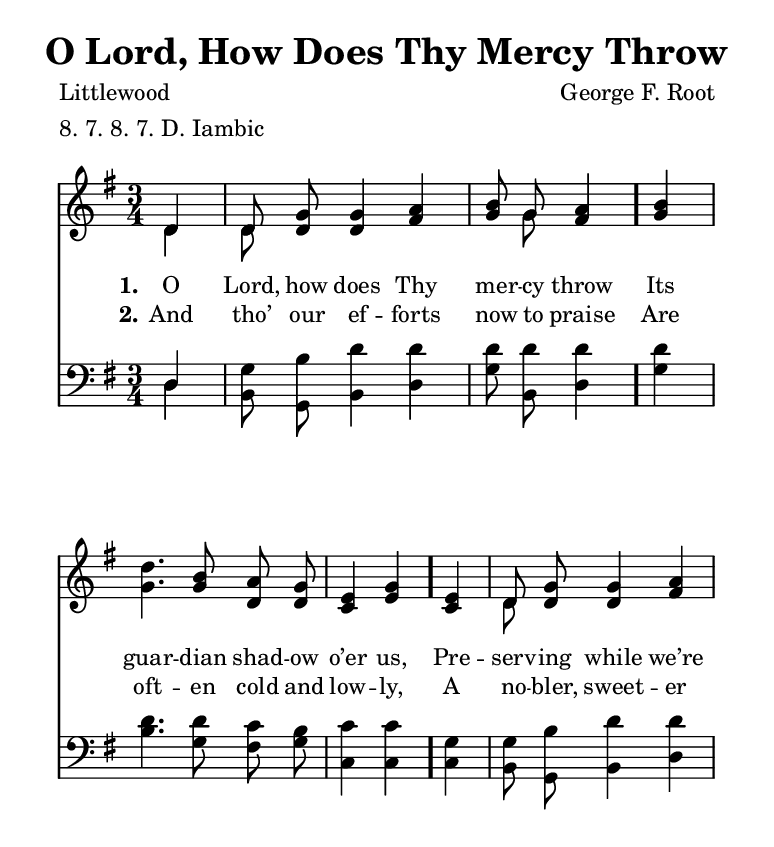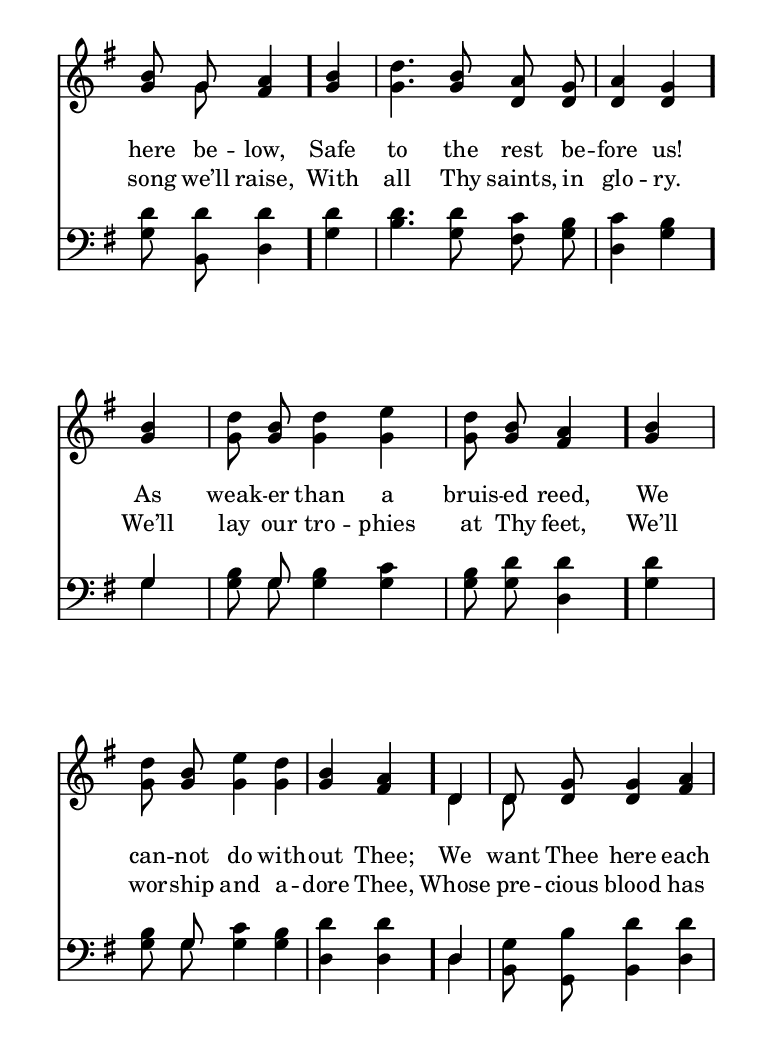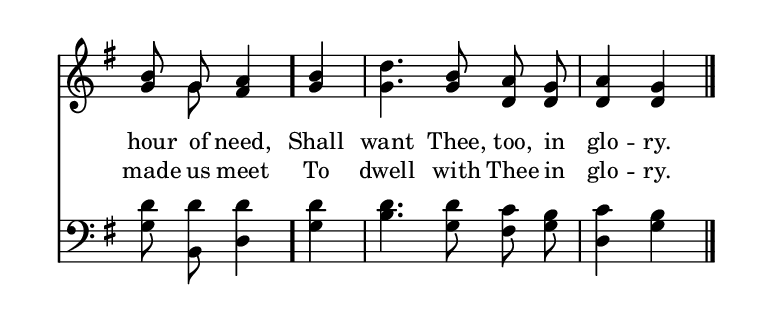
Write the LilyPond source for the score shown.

\include "common/global.ily"
\paper {
  \include "common/paper.ily"
  ragged-bottom = ##t
  systems-per-page = #(cond (is-eogsized 2) (#t #f))
  system-system-spacing.padding = 11
}

\header{
  hymnnumber = "251"
  title = "O Lord, How Does Thy Mercy Throw"
  tunename = "Shining Shore"
  meter = "8. 7. 8. 7. D. Iambic"
  poet = "Littlewood"
  composer = "George F. Root"
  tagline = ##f
}

% for fermata in MIDI
ta = { \tempo 4=80 }
tb = { \tempo 4=40 }

patternAA = { c4 | c8 c8 c4 c4 | c8 c8 c4 }
patternAB = { c4 | c8 c8 c4 c4 | c4 c4 }

patternBA = { c4 | c4. c8 c8 c8 | c4 c4 }

global = {
  \include "common/overrides.ily"
  \override Staff.TimeSignature.style = #'numbered
  \time 3/4
  \override Score.MetronomeMark.transparent = ##t % hide all fermata changes too
  \ta
  \key g \major
  \partial 4
  \autoBeamOff
}

notesSoprano = {
\global
\relative c' {

  \changePitch \patternAA { d | d g g a | b g a }
  \changePitch \patternBA { b | d b a g | e g }
  \changePitch \patternAA { e | d g g a | b g a }
  \changePitch \patternBA { b | d b a g | a g }

  \changePitch \patternAA { b | d b d e | d b a }
  \changePitch \patternAB { b | d b e d | b a }
  \changePitch \patternAA { d, | d g g a | b g a }
  \changePitch \patternBA { b | d b a g | a g }

  \bar "|."

}
}

notesAlto = {
\global
\relative e' {

  \changePitch \patternAA { d | d d d fis | g g fis }
  \changePitch \patternBA { g | g g d d | c e }
  \changePitch \patternAA { c | d d d fis | g g fis }
  \changePitch \patternBA { g | g g d d | d d }

  \changePitch \patternAA { g | g g g g | g g fis }
  \changePitch \patternAB { g | g g g g | g fis }
  \changePitch \patternAA { d | d d d fis | g g fis }
  \changePitch \patternBA { g | g g d d | d d }

}
}

notesTenor = {
\global
\relative a, {

  \changePitch \patternAA { d | g b d d | d d d }
  \changePitch \patternBA { d | d d c b | c c }
  \changePitch \patternAA { g | g b d d | d d d }
  \changePitch \patternBA { d | d d c b | c b }

  \changePitch \patternAA { g | b g b c | b d d }
  \changePitch \patternAB { d | b g c b | d d }
  \changePitch \patternAA { d, | g b d d | d d d }
  \changePitch \patternBA { d | d d c b | c b }

}
}

notesBass = {
\global
\relative f {

  \changePitch \patternAA { d | b g b d | g b, d }
  \changePitch \patternBA { g | b g fis g | c, c }
  \changePitch \patternAA { c | b g b d | g b, d }
  \changePitch \patternBA { g | b g fis g | d g }

  \changePitch \patternAA { g | g g g g | g g d }
  \changePitch \patternAB { g | g g g g | d d }
  \changePitch \patternAA { d | b g b d | g b, d }
  \changePitch \patternBA { g | b g fis g | d g }

}
}

wordsA = \lyricmode {
\set stanza = "1."

O Lord, how does Thy mer -- cy throw \bar "."
Its guar -- dian shad -- ow o’er us, \bar "." \eogbreak
Pre -- serv -- ing while we’re here be -- low, \bar "."
Safe to the rest be -- fore us! \bar "." \eogbreak
As weak -- er than a bruis -- ed reed, \bar "."
We can -- not do with -- out Thee; \bar "." \eogbreak
We want Thee here each hour of need, \bar "."
Shall want Thee, too, in glo -- ry. \bar "." \eogbreak

}

wordsB = \lyricmode {
\set stanza = "2."

And tho’ our ef -- forts now to praise
Are oft -- en cold and low -- ly,
A no -- bler, sweet -- er song we’ll raise,
With all Thy saints, in glo -- ry.
We’ll lay our tro -- phies at Thy feet,
We’ll wor -- ship and a -- dore Thee,
Whose pre -- cious blood has made us meet
To dwell with Thee in glo -- ry.

}

\score {
  \context ChoirStaff <<
    \context Staff = upper <<
      \set Staff.autoBeaming = ##f
      \set ChoirStaff.systemStartDelimiter = #'SystemStartBar
      \set ChoirStaff.printPartCombineTexts = ##f
      \partcombine #'(2 . 9) \notesSoprano \notesAlto
      \context NullVoice = sopranos { \voiceOne << \notesSoprano >> }
      \context NullVoice = altos { \voiceTwo << \notesAlto >> }
      \context Lyrics = one   \lyricsto sopranos \wordsA
      \context Lyrics = two   \lyricsto sopranos \wordsB
    >>
    \context Staff = men <<
      \set Staff.autoBeaming = ##f
      \clef bass
      \set ChoirStaff.printPartCombineTexts = ##f
      \partcombine #'(2 . 9) \notesTenor \notesBass
      \context NullVoice = tenors { \voiceOne << \notesTenor >> }
      \context NullVoice = basses { \voiceTwo << \notesBass >> }
    >>
  >>
  \layout {
    \include "common/layout.ily"
  }
  \midi{
    \include "common/midi.ily"
  }
}

\version "2.19.49"  % necessary for upgrading to future LilyPond versions.

% vi:set et ts=2 sw=2 ai nocindent syntax=lilypond:
